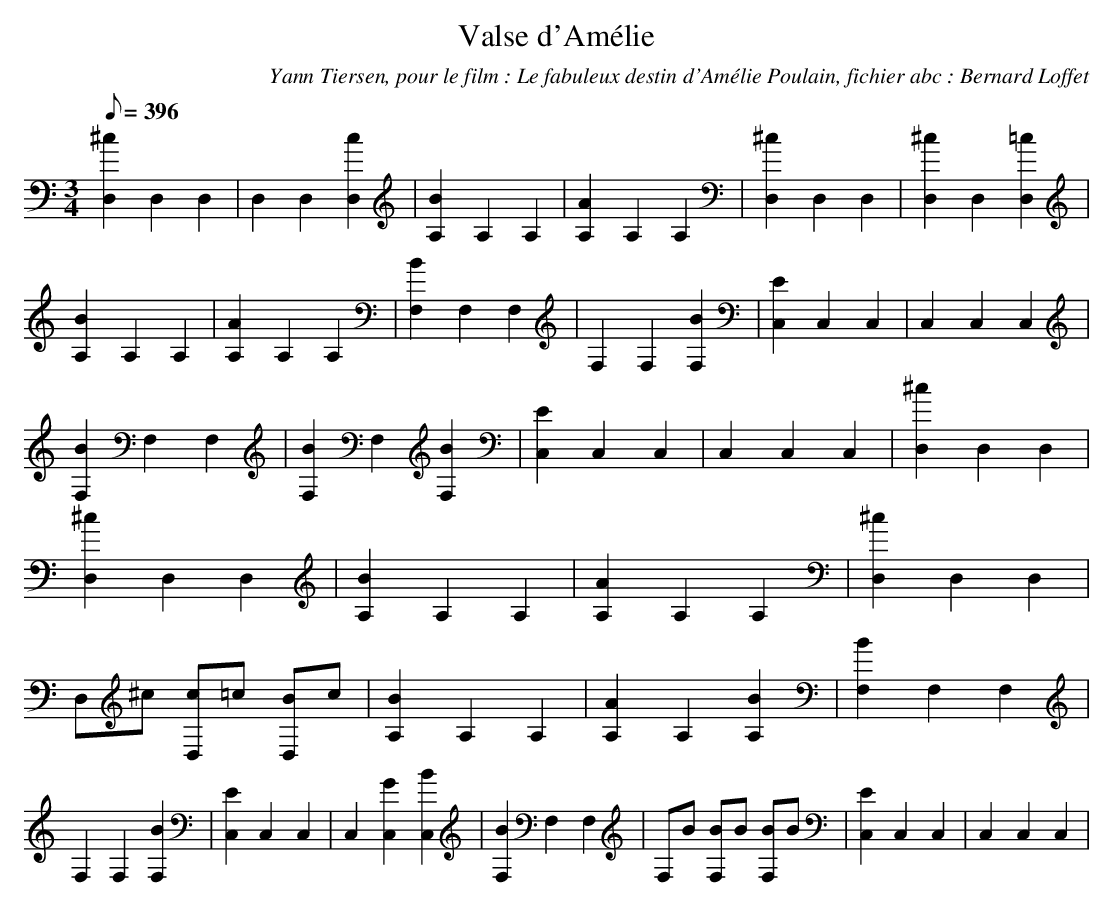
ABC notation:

X:1
T:Valse d'Amélie
C:Yann Tiersen, pour le film : Le fabuleux destin d'Amélie Poulain, fichier abc : Bernard Loffet
L:1/8
Q:396
M:3/4
K:C
 [^c2D,2] D,2 D,2 | D,2 D,2 [c2D,2] | [B2A,2] A,2 A,2 | [A2A,2] A,2 A,2 | [^c2D,2] D,2 D,2 | \
 [^c2D,2] D,2 [=c2D,2] | [B2A,2] A,2 A,2 | [A2A,2] A,2 A,2 | [B2F,2] F,2 F,2 | F,2 F,2 [B2F,2] | \
 [E2C,2] C,2 C,2 | C,2 C,2 C,2 | [B2F,2] F,2 F,2 | [B2F,2] F,2 [B2F,2] | [E2C,2] C,2 C,2 | \
 C,2 C,2 C,2 | [^c2D,2] D,2 D,2 | [^c2D,2] D,2 D,2 | [B2A,2] A,2 A,2 | [A2A,2] A,2 A,2 | \
 [^c2D,2] D,2 D,2 | D,^c [cD,]=c [BD,]c | [B2A,2] A,2 A,2 | [A2A,2] A,2 [B2A,2] | \
 [B2F,2] F,2 F,2 | F,2 F,2 [B2F,2] | [E2C,2] C,2 C,2 | C,2 [G2C,2] [B2C,2] | [B2F,2] F,2 F,2 | \
 F,B [BF,]B [BF,]B | [E2C,2] C,2 C,2 | C,2 C,2 C,2 | \
